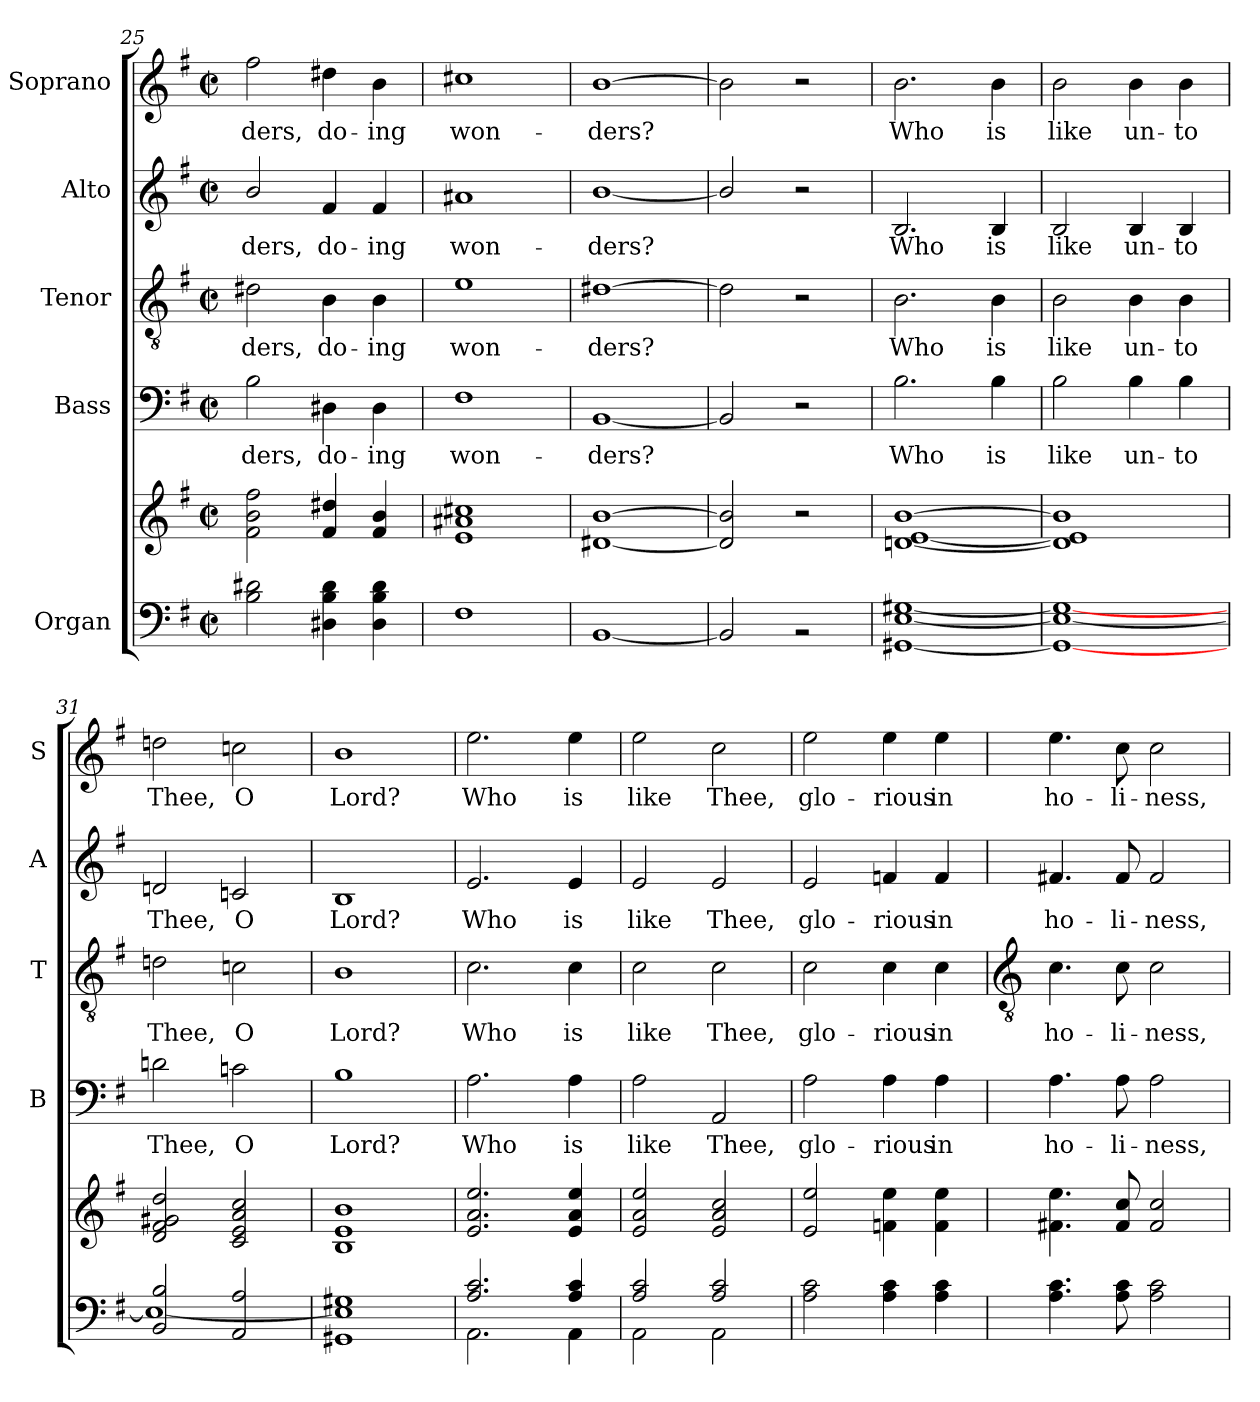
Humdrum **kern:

**kern	**kern	**kern	**text	**kern	**text	**kern	**text	**kern	**text
*part5	*part5	*part4	*part4	*part3	*part3	*part2	*part2	*part1	*part1
*staff6	*staff5	*staff4	*staff4	*staff3	*staff3	*staff2	*staff2	*staff1	*staff1
*I"Organ	*	*I"Bass	*	*I"Tenor	*	*I"Alto	*	*I"Soprano	*
*	*	*I'B	*	*I'T	*	*I'A	*	*I'S	*
!!LO:LB:g=z
*clefF4	*clefG2	*clefF4	*	*clefGv2	*	*clefG2	*	*clefG2	*
*k[f#]	*k[f#]	*k[f#]	*	*k[f#]	*	*k[f#]	*	*k[f#]	*
*G:	*G:	*G:	*	*G:	*	*G:	*	*G:	*
*M2/2	*M2/2	*M2/2	*	*M2/2	*	*M2/2	*	*M2/2	*
*met(c|)	*met(c|)	*met(c|)	*	*met(c|)	*	*met(c|)	*	*met(c|)	*
=25	=25	=25	=25	=25	=25	=25	=25	=25	=25
*^	*	*	*	*	*	*	*	*	*
!	!	!	!	!LO:LY:b	!	!LO:LY:b	!	!LO:LY:b	!	!LO:LY:b
1ryy	2B\ 2d#X\	2f# 2b 2ff#	2B	-ders,	2d#X	-ders,	2b/	-ders,	2ff#	-ders,
!	!	!	!	!LO:LY:b	!	!LO:LY:b	!	!LO:LY:b	!	!LO:LY:b
.	4D#X\ 4B\ 4d#\	4f# 4dd#X	4D#X	do-	4B	do-	4f#	do-	4dd#X	do-
!	!	!	!	!LO:LY:b	!	!LO:LY:b	!	!LO:LY:b	!	!LO:LY:b
.	4D#\ 4B\ 4d#\	4f# 4b	4D#	-ing	4B	-ing	4f#	-ing	4b	-ing
=26	=26	=26	=26	=26	=26	=26	=26	=26	=26	=26
!	!	!	!	!LO:LY:b	!	!LO:LY:b	!	!LO:LY:b	!	!LO:LY:b
1ryy	1F#\	1e 1a#X 1cc#X	1F#	won-	1e	won-	1a#X	won-	1cc#X	won-
=27	=27	=27	=27	=27	=27	=27	=27	=27	=27	=27
!	!	!	!	!LO:LY:b	!	!LO:LY:b	!	!LO:LY:b	!	!LO:LY:b
1ryy	[1BB/	[1d#X [1b	[1BB	-ders?	[1d#X	-ders?	[1b/	-ders?	[1b	-ders?
=28	=28	=28	=28	=28	=28	=28	=28	=28	=28	=28
1ryy	2BB/]	2d#] 2b]	2BB]	.	2d#]	.	2b/]	.	2b]	.
.	2r	2r	2r	.	2r	.	2r	.	2r	.
=29	=29	=29	=29	=29	=29	=29	=29	=29	=29	=29
!	!	!	!	!LO:LY:b	!	!LO:LY:b	!	!LO:LY:b	!	!LO:LY:b
1ryy	[1GG#X\ [1E\ [1G#X\	[1dn [1e [1b	2.B	Who	2.B	Who	2.B	Who	2.b	Who
!	!	!	!	!LO:LY:b	!	!LO:LY:b	!	!LO:LY:b	!	!LO:LY:b
.	.	.	4B	is	4B	is	4B	is	4b	is
=30	=30	=30	=30	=30	=30	=30	=30	=30	=30	=30
!	!	!	!	!LO:LY:b	!	!LO:LY:b	!	!LO:LY:b	!	!LO:LY:b
1ryy	1GG#\_ 1E\_ 1G#\_	1d] 1e] 1b]	2B	like	2B	like	2B	like	2b	like
!	!	!	!	!LO:LY:b	!	!LO:LY:b	!	!LO:LY:b	!	!LO:LY:b
.	.	.	4B	un-	4B	un-	4B	un-	4b	un-
!	!	!	!	!LO:LY:b	!	!LO:LY:b	!	!LO:LY:b	!	!LO:LY:b
.	.	.	4B	-to	4B	-to	4B	-to	4b	-to
=31	=31	=31	=31	=31	=31	=31	=31	=31	=31	=31
!	!	!	!	!LO:LY:b	!	!LO:LY:b	!	!LO:LY:b	!	!LO:LY:b
2BB/ 2B/	1E\_	2d 2f# 2g#X 2dd	2dn	Thee,	2dn	Thee,	2dn	Thee,	2ddn	Thee,
!	!	!	!	!LO:LY:b	!	!LO:LY:b	!	!LO:LY:b	!	!LO:LY:b
2AA/ 2A/	.	2c 2e 2a 2cc	2cn	O	2cn	O	2cn	O	2ccn	O
=32	=32	=32	=32	=32	=32	=32	=32	=32	=32	=32
!	!	!	!	!LO:LY:b	!	!LO:LY:b	!	!LO:LY:b	!	!LO:LY:b
1GG#X/ 1G#X/	1E\]	1B 1e 1b	1B	Lord?	1B	Lord?	1B	Lord?	1b	Lord?
=33	=33	=33	=33	=33	=33	=33	=33	=33	=33	=33
!	!	!	!	!LO:LY:b	!	!LO:LY:b	!	!LO:LY:b	!	!LO:LY:b
2.A/ 2.c/	2.AA\	2.e 2.a 2.ee	2.A	Who	2.c	Who	2.e	Who	2.ee	Who
!	!	!	!	!LO:LY:b	!	!LO:LY:b	!	!LO:LY:b	!	!LO:LY:b
4A/ 4c/	4AA\	4e 4a 4ee	4A	is	4c	is	4e	is	4ee	is
=34	=34	=34	=34	=34	=34	=34	=34	=34	=34	=34
!	!	!	!	!LO:LY:b	!	!LO:LY:b	!	!LO:LY:b	!	!LO:LY:b
2A/ 2c/	2AA\	2e 2a 2ee	2A	like	2c	like	2e	like	2ee	like
!	!	!	!	!LO:LY:b	!	!LO:LY:b	!	!LO:LY:b	!	!LO:LY:b
2A/ 2c/	2AA\	2e 2a 2cc	2AA	Thee,	2c	Thee,	2e	Thee,	2cc	Thee,
=35	=35	=35	=35	=35	=35	=35	=35	=35	=35	=35
!	!	!	!	!LO:LY:b	!	!LO:LY:b	!	!LO:LY:b	!	!LO:LY:b
*v	*v	*	*	*	*	*	*	*	*	*
2A\ 2c\	2e 2ee	2A	glo-	2c	glo-	2e	glo-	2ee	glo-
!	!	!	!LO:LY:b	!	!LO:LY:b	!	!LO:LY:b	!	!LO:LY:b
4A\ 4c\	4fn 4ee	4A	-rious	4c	-rious	4fn	-rious	4ee	-rious
!	!	!	!LO:LY:b	!	!LO:LY:b	!	!LO:LY:b	!	!LO:LY:b
4A\ 4c\	4f 4ee	4A	in	4c	in	4f	in	4ee	in
!!LO:LB:g=z
=36	=36	=36	=36	=36	=36	=36	=36	=36	=36
*	*	*	*	*clefGv2	*	*	*	*	*
!	!	!	!LO:LY:b	!	!LO:LY:b	!	!LO:LY:b	!	!LO:LY:b
4.A 4.c	4.f#X 4.ee	4.A	ho-	4.c	ho-	4.f#X	ho-	4.ee	ho-
!	!	!	!LO:LY:b	!	!LO:LY:b	!	!LO:LY:b	!	!LO:LY:b
8A 8c	8f# 8cc	8A	-li-	8c	-li-	8f#	-li-	8cc	-li-
!	!	!	!LO:LY:b	!	!LO:LY:b	!	!LO:LY:b	!	!LO:LY:b
2A 2c	2f# 2cc	2A	-ness,	2c	-ness,	2f#	-ness,	2cc	-ness,
=	=	=	=	=	=	=	=	=	=
*-	*-	*-	*-	*-	*-	*-	*-	*-	*-
